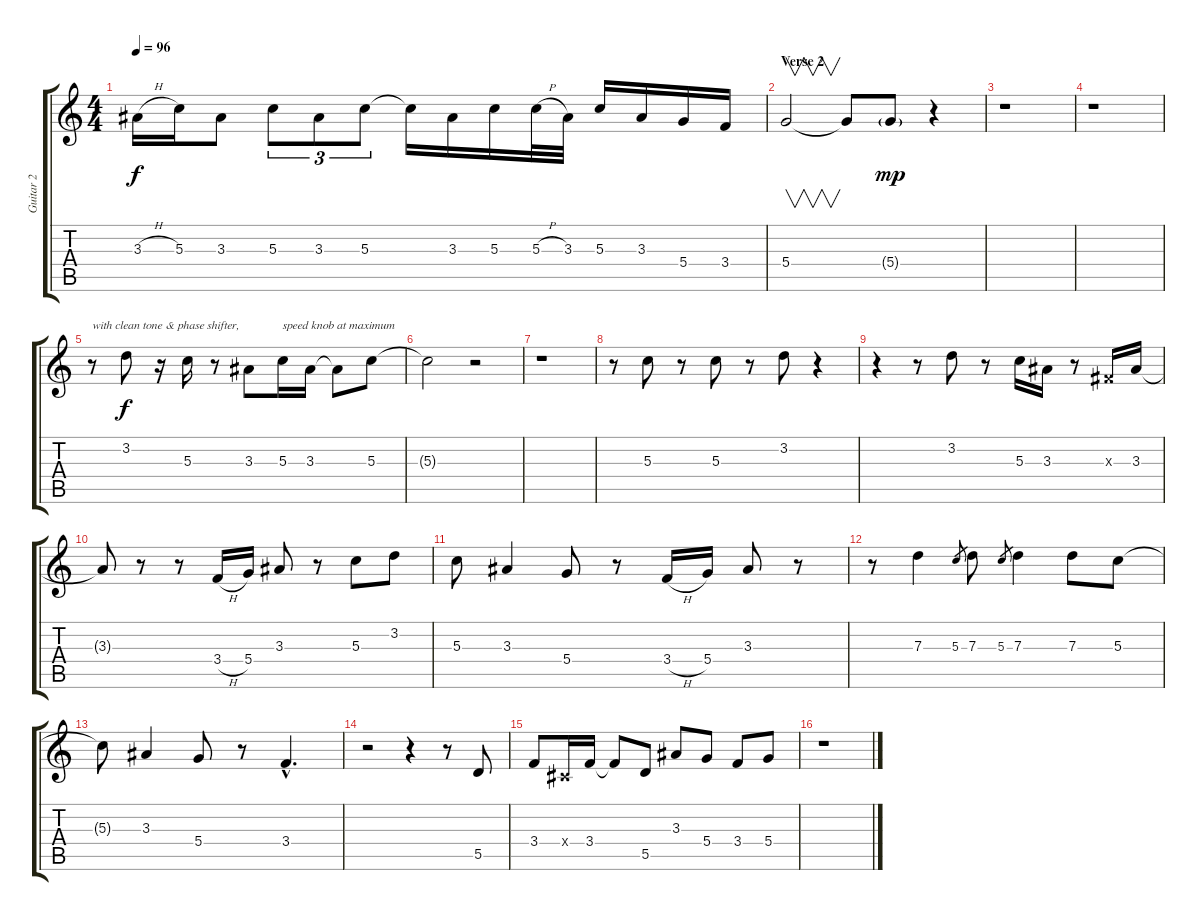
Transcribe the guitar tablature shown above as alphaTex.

\track ("Guitar 2" "Guitar 2") {instrument electricguitarclean}
\staff {score tabs}
\tuning (E4 B3 G3 D3 A2 E2) {hide}
\ts (4 4)
\tempo 96
\clef g2
\ks c
3.3{h}.16{dy f instrument distortionguitar} 5.3.16 3.3.8 5.3.8{tu (3 2)} 3.3.8{tu (3 2)} 5.3.8{tu (3 2)} 5.3{t}.16 3.3.16 5.3.16 5.3{h}.32 3.3.32 5.3.16 3.3.16 5.4.16 3.4.16 |
\section ("" "Verse 2")
5.4.2{v instrument distortionguitar} 5.4{t}.8 5.4{g}.8{dy mp} r.4 |
r.1 |
r.1 |
r.8{txt "with clean tone & phase shifter," instrument electricguitarclean} 3.2.8{dy f} r.16 5.3.16 r.8 3.3.8 5.3.16{txt "speed knob at maximum"} 3.3.16 3.3{t}.8 5.3.8 |
5.3{t}.2 r.2 |
r.1 |
r.8 5.3.8 r.8 5.3.8 r.8 3.2.8 r.4 |
r.4 r.8 3.2.8 r.8 5.3.16 3.3.16 r.8 -1.3{x}.16 3.3.16 |
3.3{t}.8 r.8 r.8 3.4{h}.16 5.4.16 3.3.8 r.8 5.3.8 3.2.8 |
5.3.8 3.3.4 5.4.8 r.8 3.4{h}.16 5.4.16 3.3.8 r.8 |
r.8 7.3.4 5.3.8{gr} 7.3.8 5.3.8{gr} 7.3.4 7.3.8 5.3.8 |
5.3{t}.8 3.3.4 5.4.8 r.8 3.4{hac}.4{d} |
r.2 r.4 r.8 5.5.8 |
3.4.8 -1.4{x}.16 3.4.16 3.4{t}.8 5.5.8 3.3.8 5.4.8 3.4.8 5.4.8 |
r.1
